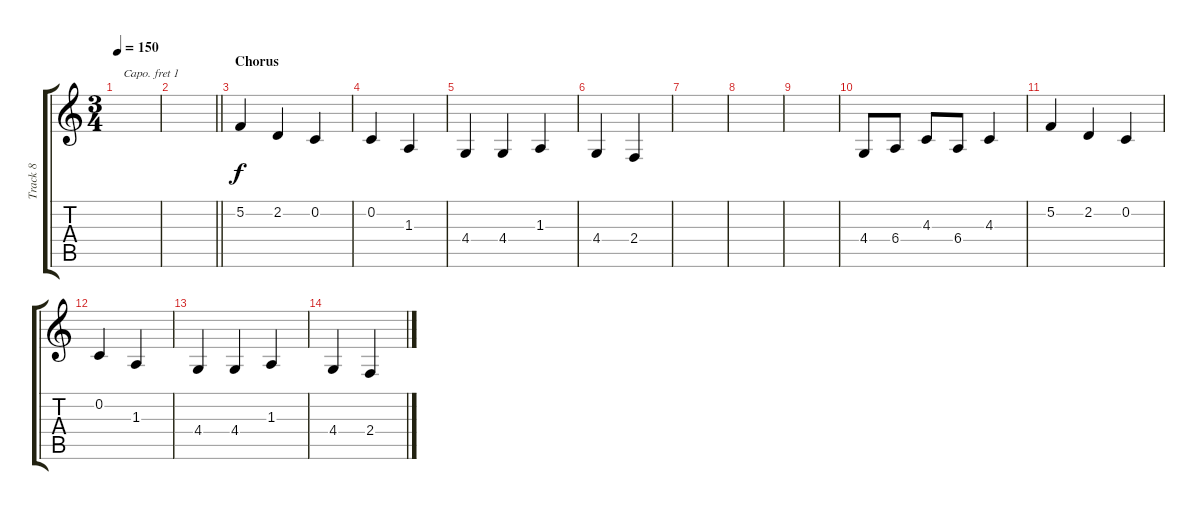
\track ("Track 8" "Track 8") {instrument altosax}
\staff {score tabs}
\capo 1
\tuning (E4 B3 G3 D3 A2 E2) {hide}
\ts (3 4)
\tempo 150
\clef g2
\ks c
|
\barLineRight lightlight
|
\section ("" "Chorus")
5.2.4 2.2.4 0.2.4 |
0.2.4 1.3.4 |
4.4.4 4.4.4 1.3.4 |
4.4.4 2.4.4 |
|
|
|
4.4.8 6.4.8 4.3.8 6.4.8 4.3.4 |
5.2.4 2.2.4 0.2.4 |
0.2.4 1.3.4 |
4.4.4 4.4.4 1.3.4 |
4.4.4 2.4.4
